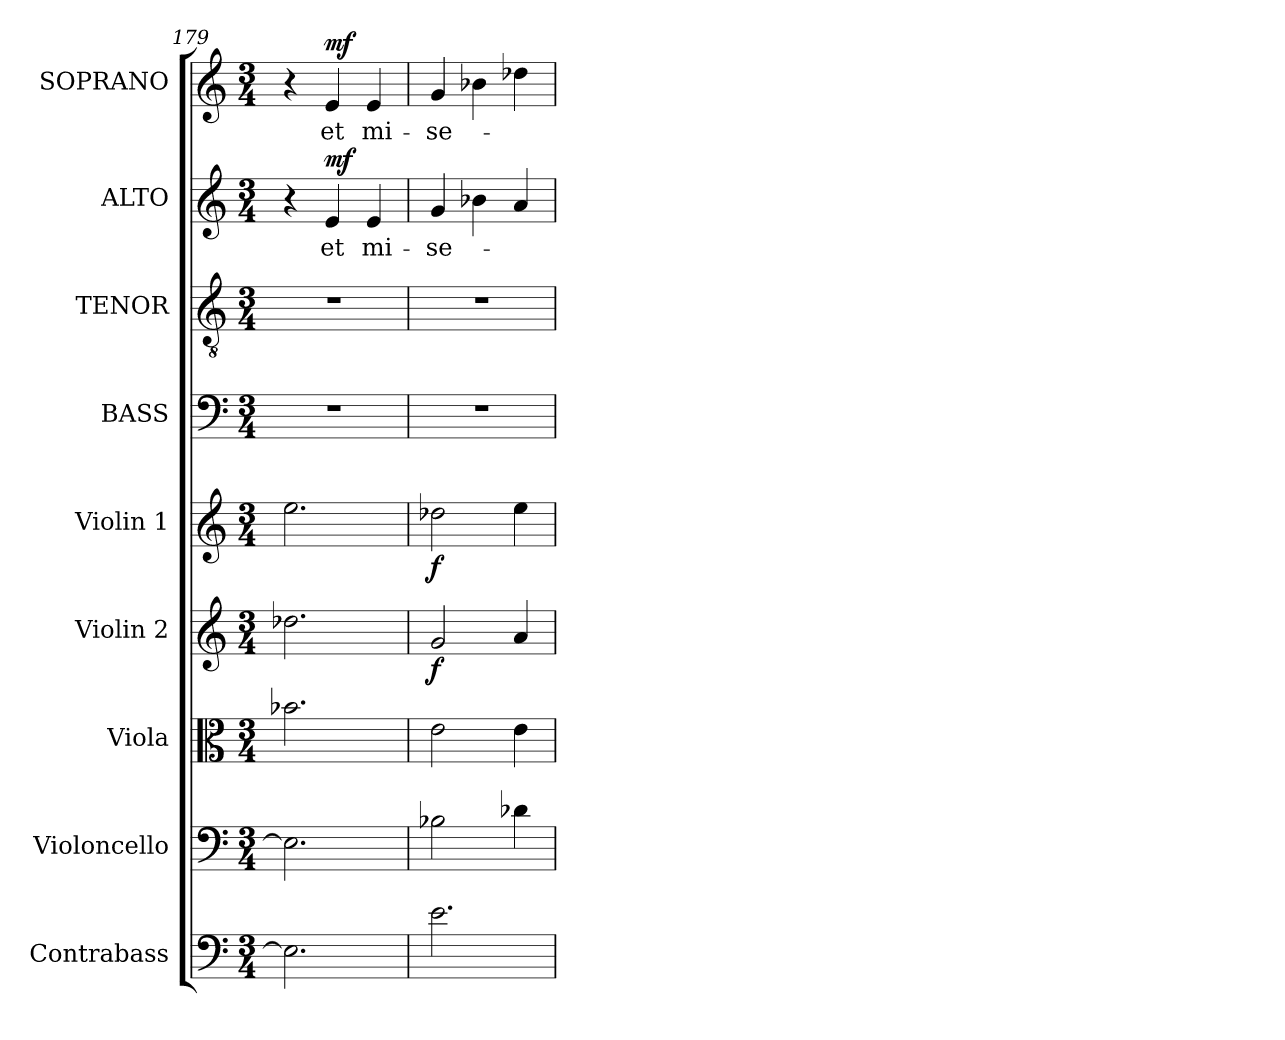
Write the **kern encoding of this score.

**kern	**kern	**kern	**kern	**dynam	**kern	**dynam	**kern	**kern	**kern	**text	**dynam	**kern	**text	**dynam
*part9	*part8	*part7	*part6	*part6	*part5	*part5	*part4	*part3	*part2	*part2	*part2	*part1	*part1	*part1
*staff9	*staff8	*staff7	*staff6	*staff6	*staff5	*staff5	*staff4	*staff3	*staff2	*staff2	*staff2	*staff1	*staff1	*staff1
*I"Contrabass	*I"Violoncello	*I"Viola	*I"Violin 2	*	*I"Violin 1	*	*I"BASS	*I"TENOR	*I"ALTO	*	*	*I"SOPRANO	*	*
*I'Cb.	*I'Vc.	*I'Vla.	*I'Vln. 2	*	*I'Vln. 1	*	*I'B.	*I'T.	*I'A.	*	*	*I'S.	*	*
!!LO:LB:g=z
*clefF4	*clefF4	*clefC3	*clefG2	*	*clefG2	*	*clefF4	*clefGv2	*clefG2	*	*	*clefG2	*	*
*ITrd7c12	*	*	*	*	*	*	*	*ITrd7c12	*	*	*	*	*	*
*k[]	*k[]	*k[]	*k[]	*	*k[]	*	*k[]	*k[]	*k[]	*	*	*k[]	*	*
*C:	*C:	*C:	*C:	*	*C:	*	*C:	*C:	*C:	*	*	*C:	*	*
*M3/4	*M3/4	*M3/4	*M3/4	*	*M3/4	*	*M3/4	*M3/4	*M3/4	*	*	*M3/4	*	*
=179	=179	=179	=179	=179	=179	=179	=179	=179	=179	=179	=179	=179	=179	=179
*	*^	*	*	*	*	*	*	*	*	*	*	*	*	*
!	!	!	!	!	!	!	!	!LO:N:vis=1	!LO:N:vis=1	!	!	!	!	!	!
2.EEi\]	2.Ei\]	2.ryy	2.b-Xi\	2.dd-Xi\	.	2.eei\	.	2.r	2.r	4r	.	.	4r	.	.
!	!	!	!	!	!	!	!	!	!	!	!LO:LY:b:color=#000000	!	!	!	!
!	!	!	!	!	!	!	!	!	!	!	!	!	!	!LO:LY:b:color=#000000	!
.	.	.	.	.	.	.	.	.	.	4ei/	et	mf	4ei/	et	mf
!	!	!	!	!	!	!	!	!	!	!	!LO:LY:b:color=#000000	!	!	!	!
!	!	!	!	!	!	!	!	!	!	!	!	!	!	!LO:LY:b:color=#000000	!
.	.	.	.	.	.	.	.	.	.	4ei/	mi-	.	4ei/	mi-	.
=180	=180	=180	=180	=180	=180	=180	=180	=180	=180	=180	=180	=180	=180	=180	=180
!	!	!	!	!	!	!	!	!LO:N:vis=1	!LO:N:vis=1	!	!	!	!	!	!
!	!	!	!	!	!	!	!	!	!	!	!LO:LY:b:color=#000000	!	!	!	!
!	!	!	!	!	!	!	!	!	!	!	!	!	!	!LO:LY:b:color=#000000	!
2.Ei\	2B-Xi\	2.ryy	2ei\	2gi/	f	2dd-Xi\	f	2.r	2.r	4gi/	-se-	.	4gi/	-se-	.
.	.	.	.	.	.	.	.	.	.	4b-Xi\	.	.	4b-Xi\	.	.
.	4d-Xi\	.	4ei\	4ai/	.	4eei\	.	.	.	4ai/	.	.	4dd-Xi\	.	.
*	*v	*v	*	*	*	*	*	*	*	*	*	*	*	*	*
=	=	=	=	=	=	=	=	=	=	=	=	=	=	=
*-	*-	*-	*-	*-	*-	*-	*-	*-	*-	*-	*-	*-	*-	*-
